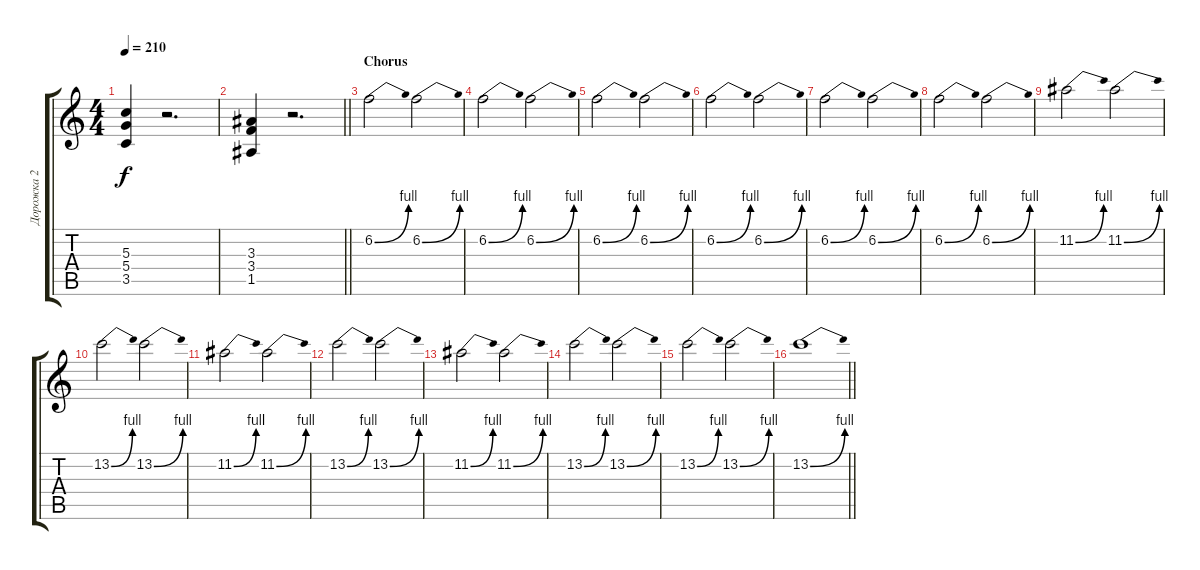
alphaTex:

\track ("Дорожка 2" "Дорожка 2") {instrument distortionguitar}
\staff {score tabs}
\tuning (E4 B3 G3 D3 A2 D2) {hide}
\ts (4 4)
\tempo 210
\clef g2
\ks c
(5.3 5.4 3.5).4{dy f} r.2{d} |
\barLineRight lightlight
(3.3 3.4 1.5).4 r.2{d} |
\section ("" "Chorus")
6.2{be (bend 0 0 60 4)}.2 6.2{be (bend 0 0 60 4)}.2 |
6.2{be (bend 0 0 60 4)}.2 6.2{be (bend 0 0 60 4)}.2 |
6.2{be (bend 0 0 60 4)}.2 6.2{be (bend 0 0 60 4)}.2 |
6.2{be (bend 0 0 60 4)}.2 6.2{be (bend 0 0 60 4)}.2 |
6.2{be (bend 0 0 60 4)}.2 6.2{be (bend 0 0 60 4)}.2 |
6.2{be (bend 0 0 60 4)}.2 6.2{be (bend 0 0 60 4)}.2 |
11.2{be (bend 0 0 60 4)}.2 11.2{be (bend 0 0 60 4)}.2 |
13.2{be (bend 0 0 60 4)}.2 13.2{be (bend 0 0 60 4)}.2 |
11.2{be (bend 0 0 60 4)}.2 11.2{be (bend 0 0 60 4)}.2 |
13.2{be (bend 0 0 60 4)}.2 13.2{be (bend 0 0 60 4)}.2 |
11.2{be (bend 0 0 60 4)}.2 11.2{be (bend 0 0 60 4)}.2 |
13.2{be (bend 0 0 60 4)}.2 13.2{be (bend 0 0 60 4)}.2 |
13.2{be (bend 0 0 60 4)}.2 13.2{be (bend 0 0 60 4)}.2 |
\barLineRight lightlight
13.2{be (bend 0 0 60 4)}.1
